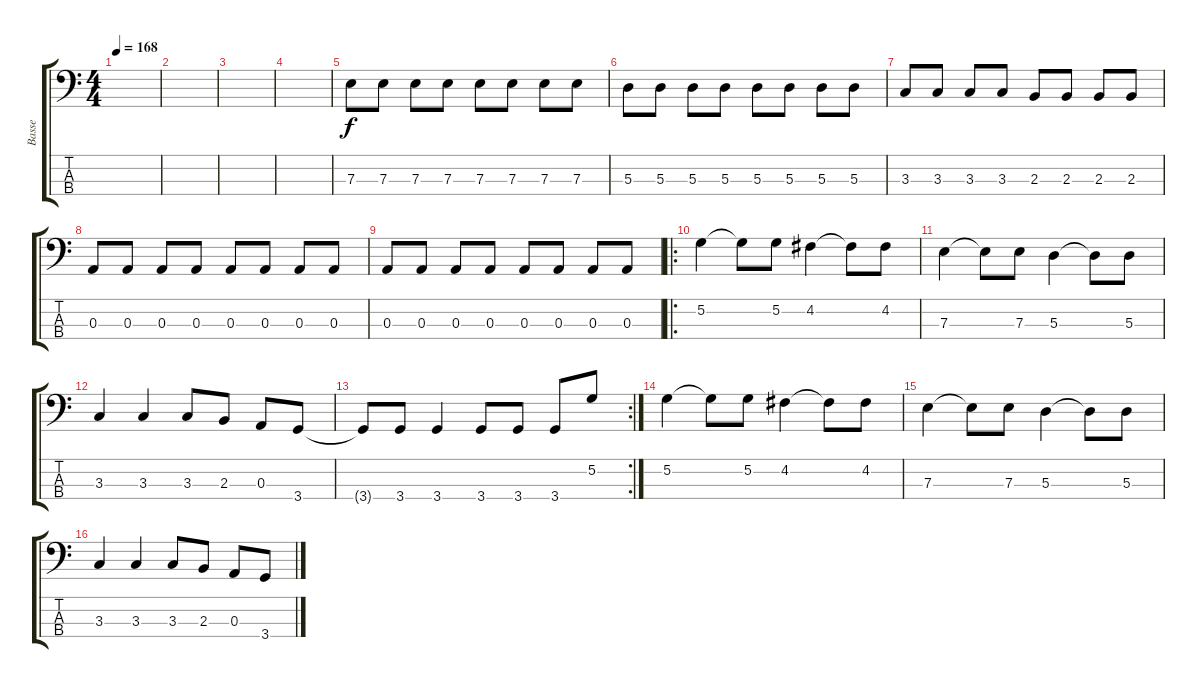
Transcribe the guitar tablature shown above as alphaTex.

\track ("Basse" "Basse") {instrument electricbassfinger}
\staff {score tabs}
\tuning (G2 D2 A1 E1) {hide}
\ts (4 4)
\tempo 168
\clef f4
\ks c
|
|
|
|
7.3.8 7.3.8 7.3.8 7.3.8 7.3.8 7.3.8 7.3.8 7.3.8 |
5.3.8 5.3.8 5.3.8 5.3.8 5.3.8 5.3.8 5.3.8 5.3.8 |
3.3.8 3.3.8 3.3.8 3.3.8 2.3.8 2.3.8 2.3.8 2.3.8 |
0.3.8 0.3.8 0.3.8 0.3.8 0.3.8 0.3.8 0.3.8 0.3.8 |
0.3.8 0.3.8 0.3.8 0.3.8 0.3.8 0.3.8 0.3.8 0.3.8 |
\ro
5.2.4 5.2{t}.8 5.2.8 4.2.4 4.2{t}.8 4.2.8 |
7.3.4 7.3{t}.8 7.3.8 5.3.4 5.3{t}.8 5.3.8 |
3.3.4 3.3.4 3.3.8 2.3.8 0.3.8 3.4.8 |
\rc 2
3.4{t}.8 3.4.8 3.4.4 3.4.8 3.4.8 3.4.8 5.2.8 |
5.2.4 5.2{t}.8 5.2.8 4.2.4 4.2{t}.8 4.2.8 |
7.3.4 7.3{t}.8 7.3.8 5.3.4 5.3{t}.8 5.3.8 |
3.3.4 3.3.4 3.3.8 2.3.8 0.3.8 3.4.8
